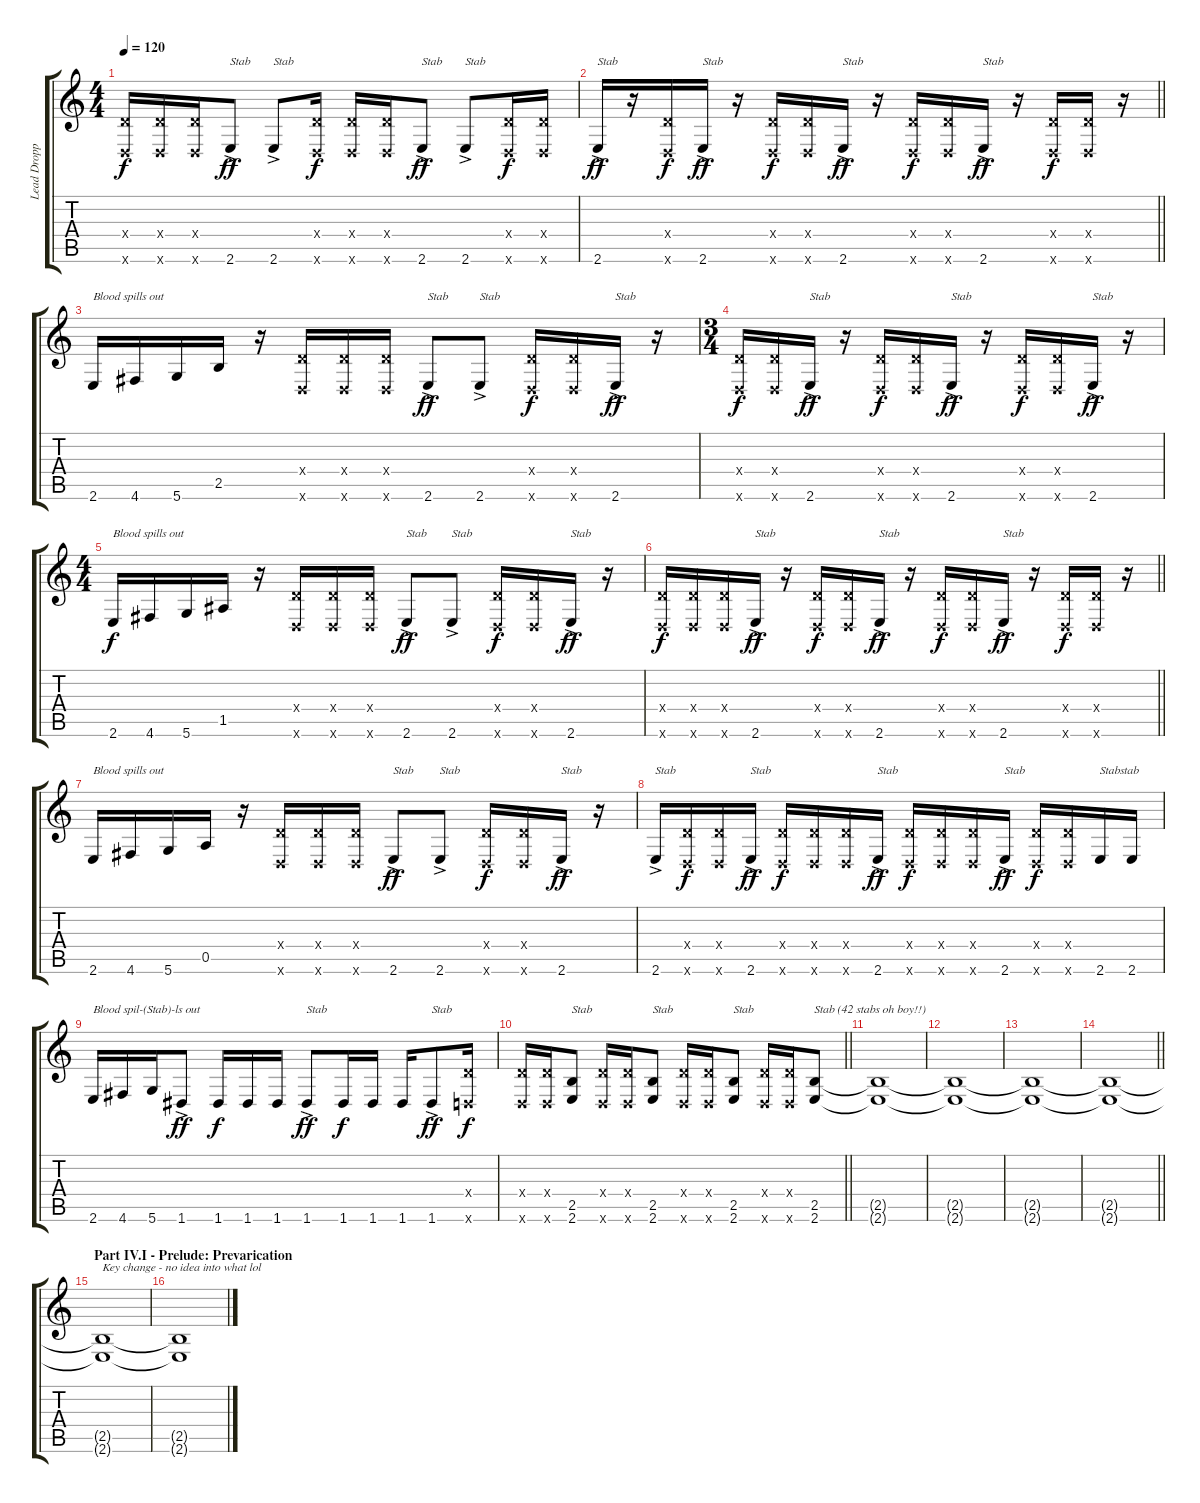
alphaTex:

\track ("Lead Dropped D " "Lead Dropp") {instrument distortionguitar}
\staff {score tabs}
\tuning (E4 B3 G3 D3 A2 D2) {hide}
\ts (4 4)
\tempo 120
\clef g2
\ks c
(0.4{x} 0.6{x}).16{dy f} (0.4{x} 0.6{x}).16 (0.4{x} 0.6{x}).16 2.6{ac}.8{txt "Stab" dy ff} 2.6{ac}.8{txt "Stab"} (0.4{x} 0.6{x}).16{dy f} (0.4{x} 0.6{x}).16 (0.4{x} 0.6{x}).16 2.6{ac}.8{txt "Stab" dy ff} 2.6{ac}.8{txt "Stab"} (0.4{x} 0.6{x}).16{dy f} (0.4{x} 0.6{x}).16 |
\barLineRight lightlight
2.6{ac}.16{txt "Stab" dy ff} r.16 (0.4{x} 0.6{x}).16{dy f} 2.6{ac}.16{txt "Stab" dy ff} r.16 (0.4{x} 0.6{x}).16{dy f} (0.4{x} 0.6{x}).16 2.6{ac}.16{txt "Stab" dy ff} r.16 (0.4{x} 0.6{x}).16{dy f} (0.4{x} 0.6{x}).16 2.6{ac}.16{txt "Stab" dy ff} r.16 (0.4{x} 0.6{x}).16{dy f} (0.4{x} 0.6{x}).16 r.16 |
2.6.16{txt "Blood spills out"} 4.6.16 5.6.16 2.5.16 r.16 (0.4{x} 0.6{x}).16 (0.4{x} 0.6{x}).16 (0.4{x} 0.6{x}).16 2.6{ac}.8{txt "Stab" dy ff} 2.6{ac}.8{txt "Stab"} (0.4{x} 0.6{x}).16{dy f} (0.4{x} 0.6{x}).16 2.6{ac}.16{txt "Stab" dy ff} r.16 |
\ts (3 4)
(0.4{x} 0.6{x}).16{dy f} (0.4{x} 0.6{x}).16 2.6{ac}.16{txt "Stab" dy ff} r.16 (0.4{x} 0.6{x}).16{dy f} (0.4{x} 0.6{x}).16 2.6{ac}.16{txt "Stab" dy ff} r.16 (0.4{x} 0.6{x}).16{dy f} (0.4{x} 0.6{x}).16 2.6{ac}.16{txt "Stab" dy ff} r.16 |
\ts (4 4)
2.6.16{txt "Blood spills out" dy f} 4.6.16 5.6.16 1.5.16 r.16 (0.4{x} 0.6{x}).16 (0.4{x} 0.6{x}).16 (0.4{x} 0.6{x}).16 2.6{ac}.8{txt "Stab" dy ff} 2.6{ac}.8{txt "Stab"} (0.4{x} 0.6{x}).16{dy f} (0.4{x} 0.6{x}).16 2.6{ac}.16{txt "Stab" dy ff} r.16 |
\barLineRight lightlight
(0.4{x} 0.6{x}).16{dy f} (0.4{x} 0.6{x}).16 (0.4{x} 0.6{x}).16 2.6{ac}.16{txt "Stab" dy ff} r.16 (0.4{x} 0.6{x}).16{dy f} (0.4{x} 0.6{x}).16 2.6{ac}.16{txt "Stab" dy ff} r.16 (0.4{x} 0.6{x}).16{dy f} (0.4{x} 0.6{x}).16 2.6{ac}.16{txt "Stab" dy ff} r.16 (0.4{x} 0.6{x}).16{dy f} (0.4{x} 0.6{x}).16 r.16 |
2.6.16{txt "Blood spills out"} 4.6.16 5.6.16 0.5.16 r.16 (0.4{x} 0.6{x}).16 (0.4{x} 0.6{x}).16 (0.4{x} 0.6{x}).16 2.6{ac}.8{txt "Stab" dy ff} 2.6{ac}.8{txt "Stab"} (0.4{x} 0.6{x}).16{dy f} (0.4{x} 0.6{x}).16 2.6{ac}.16{txt "Stab" dy ff} r.16 |
2.6{ac}.16{txt "Stab"} (0.4{x} 0.6{x}).16{dy f} (0.4{x} 0.6{x}).16 2.6{ac}.16{txt "Stab" dy ff} (0.4{x} 0.6{x}).16{dy f} (0.4{x} 0.6{x}).16 (0.4{x} 0.6{x}).16 2.6{ac}.16{txt "Stab" dy ff} (0.4{x} 0.6{x}).16{dy f} (0.4{x} 0.6{x}).16 (0.4{x} 0.6{x}).16 2.6{ac}.16{txt "Stab" dy ff} (0.4{x} 0.6{x}).16{dy f} (0.4{x} 0.6{x}).16 2.6.16{txt "Stabstab"} 2.6.16 |
2.6.16{txt "Blood spil-(Stab)-ls out"} 4.6.16 5.6.16 1.6{ac}.8{dy ff} 1.6.16{dy f} 1.6.16 1.6.16 1.6{ac}.8{txt "Stab" dy ff} 1.6.16{dy f} 1.6.16 1.6.16 1.6{ac}.8{txt "Stab" dy ff} (0.4{x} 0.6{x}).16{dy f} |
\barLineRight lightlight
(0.4{x} 0.6{x}).16 (0.4{x} 0.6{x}).16 (2.5 2.6).8{txt "Stab"} (0.4{x} 0.6{x}).16 (0.4{x} 0.6{x}).16 (2.5 2.6).8{txt "Stab"} (0.4{x} 0.6{x}).16 (0.4{x} 0.6{x}).16 (2.5 2.6).8{txt "Stab"} (0.4{x} 0.6{x}).16 (0.4{x} 0.6{x}).16 (2.5 2.6).8{txt "Stab (42 stabs oh boy!!)"} |
\section ("" "")
(2.5{t} 2.6{t}).1 |
(2.5{t} 2.6{t}).1 |
(2.5{t} 2.6{t}).1{volume 0} |
\barLineRight lightlight
(2.5{t} 2.6{t}).1 |
\section ("" "Part IV.I - Prelude: Prevarication")
(2.5{t} 2.6{t}).1{txt "Key change - no idea into what lol"} |
(2.5{t} 2.6{t}).1
